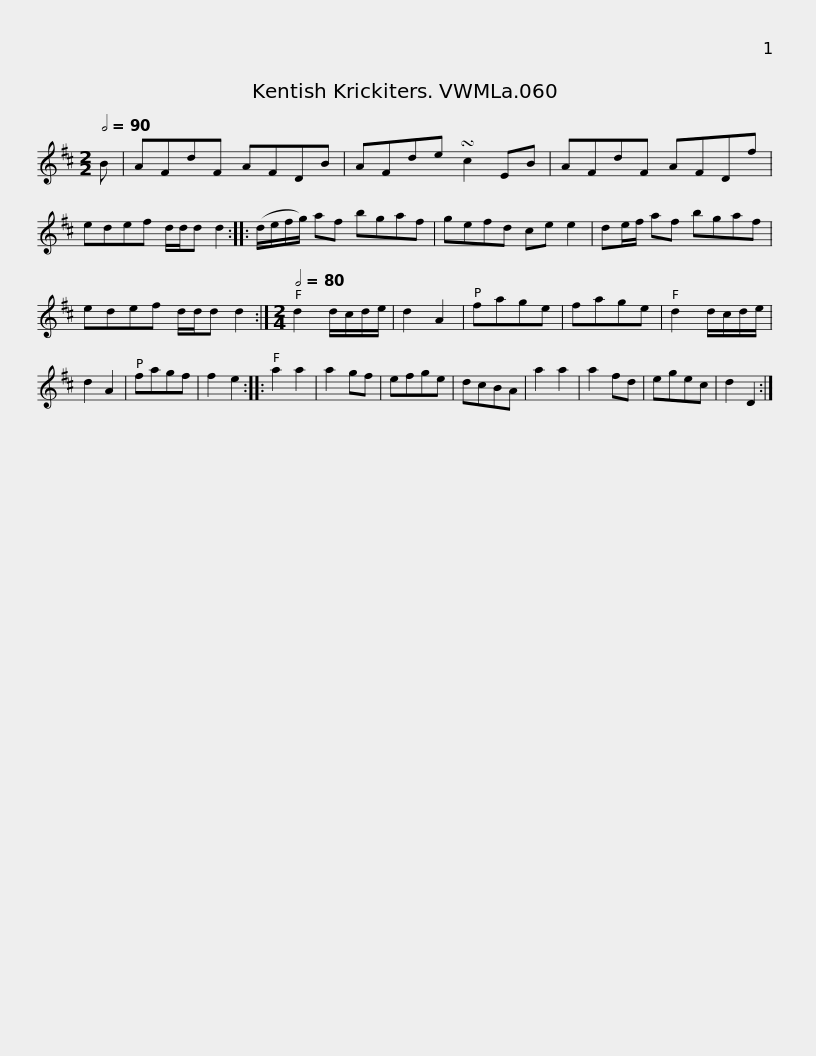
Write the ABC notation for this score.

X:1
L:1/8
Q:1/2=90
M:2/2
I:linebreak $
K:D
V:1 treble
V:1
 B | AFdF AFDB | AFde !turn!c2 EB | AFdF AFDf | edef d/d/d d2 :: %5
 (d/e/f/g/) af bgaf |$ gefd ce e2 | de/f/ af bgaf | edef d/d/d d2 :|[M:2/4][Q:1/2=80] d2 d/c/d/e/ | %10
 d2 A2 | fage | fage |$ d2 d/c/d/e/ | d2 A2 | %15
 fagf | f2 e2 :: a2 a2 | a2 gf | efge | %20
 dcBA | a2 a2 | a2 fd | egec | d2 D2 :| %25
